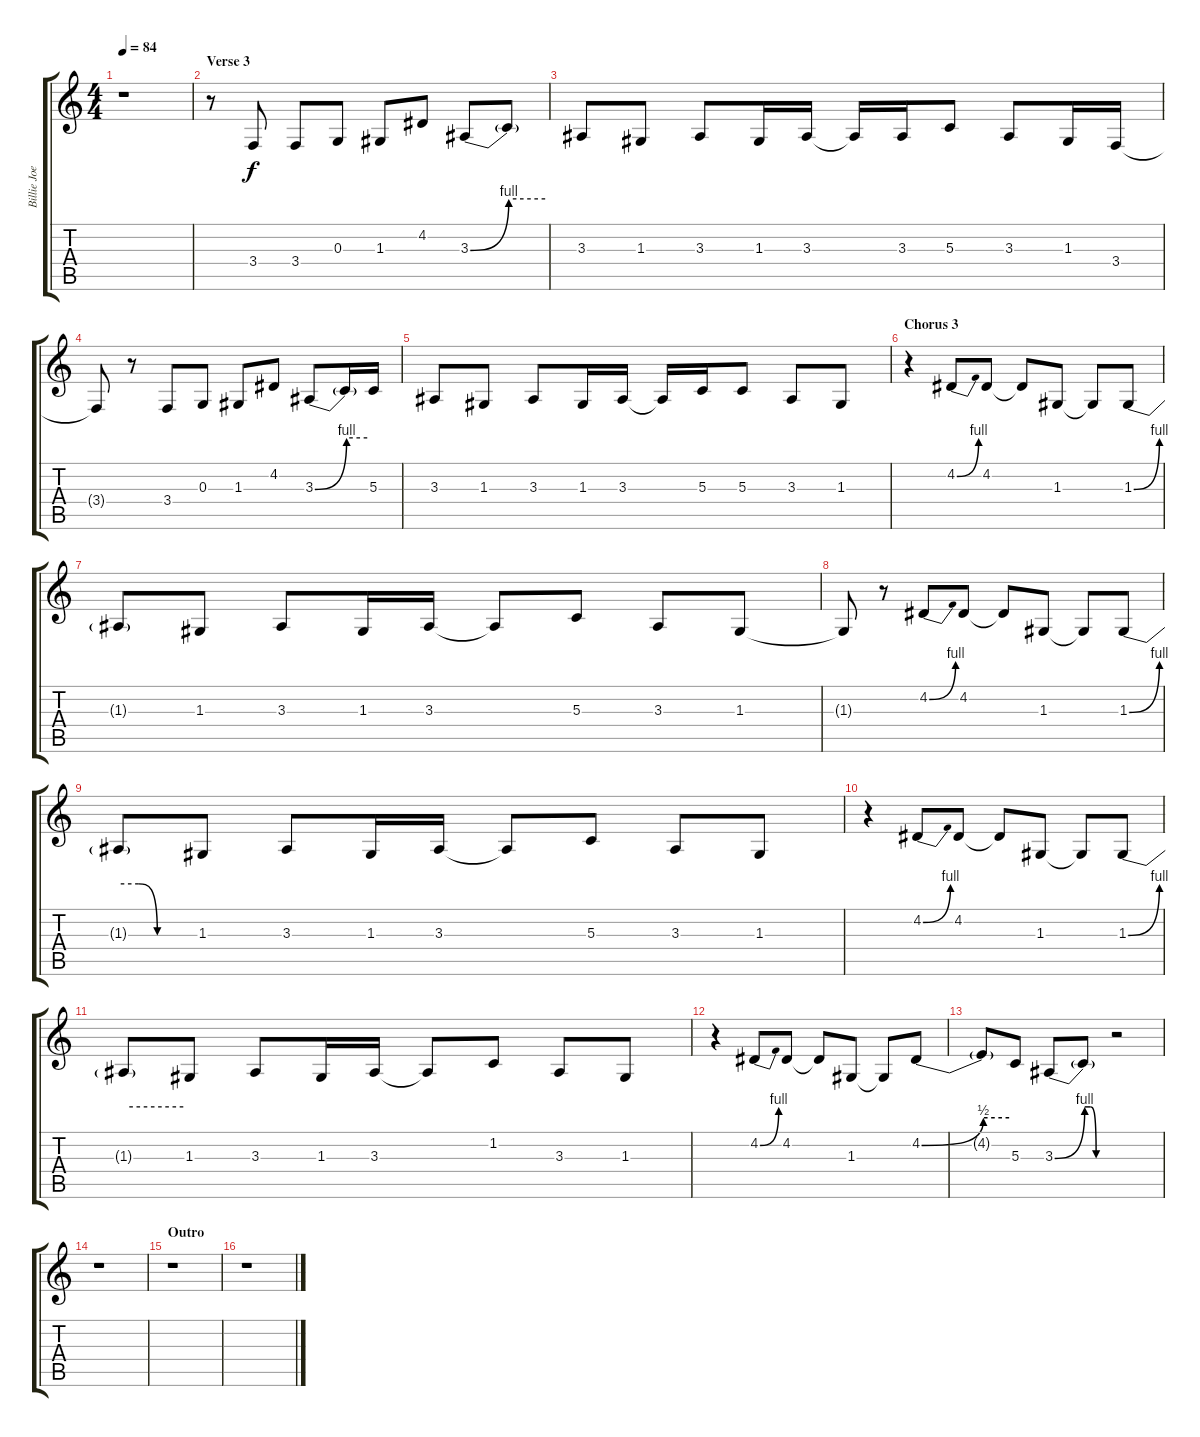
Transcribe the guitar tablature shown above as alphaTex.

\track ("Billie Joe Armstrong - Vocals" "Billie Joe") {instrument clarinet}
\staff {score tabs}
\tuning (E4 B3 G3 D3 A2 E2) {hide}
\ts (4 4)
\tempo 84
\clef g2
\ks c
r.1{dy f} |
\section ("" "Verse 3")
r.8 3.4.8 3.4.8 0.3.8 1.3.8 4.2.8 3.3{be (bend 0 0 60 4)}.8 3.3{be (hold 0 4 60 4) t}.8 |
3.3.8 1.3.8 3.3.8 1.3.16 3.3.16 3.3{t}.16 3.3.16 5.3.8 3.3.8 1.3.16 3.4.16 |
3.4{t}.8 r.8 3.4.8 0.3.8 1.3.8 4.2.8 3.3{be (bend 0 0 60 4)}.8 3.3{be (hold 0 4 60 4) t}.16 5.3.16 |
3.3.8 1.3.8 3.3.8 1.3.16 3.3.16 3.3{t}.16 5.3.16 5.3.8 3.3.8 1.3.8 |
\section ("" "Chorus 3")
r.4 4.2{be (bend 0 0 60 4)}.8 4.2.8 4.2{t}.8 1.3.8 1.3{t}.8 1.3{be (bend 0 0 60 4)}.8 |
1.3{t}.8 1.3.8 3.3.8 1.3.16 3.3.16 3.3{t}.8 5.3.8 3.3.8 1.3.8 |
1.3{t}.8 r.8 4.2{be (bend 0 0 60 4)}.8 4.2.8 4.2{t}.8 1.3.8 1.3{t}.8 1.3{be (bend 0 0 60 4)}.8 |
1.3{be (custom 0 4 15 4 30 0 60 0) t}.8 1.3.8 3.3.8 1.3.16 3.3.16 3.3{t}.8 5.3.8 3.3.8 1.3.8 |
r.4 4.2{be (bend 0 0 60 4)}.8 4.2.8 4.2{t}.8 1.3.8 1.3{t}.8 1.3{be (bend 0 0 60 4)}.8 |
1.3{be (hold 0 4 60 4) t}.8 1.3.8 3.3.8 1.3.16 3.3.16 3.3{t}.8 1.2.8 3.3.8 1.3.8 |
r.4 4.2{be (bend 0 0 60 4)}.8 4.2.8 4.2{t}.8 1.3.8 1.3{t}.8 4.2{be (bend 0 0 60 2)}.8 |
4.2{be (hold 0 2 60 2) t}.8 5.3.8 3.3{be (bend 0 0 60 4)}.8 3.3{be (custom 0 4 15 4 30 0 60 0) t}.8 r.2 |
r.1 |
\section ("" "Outro")
r.1 |
r.1
